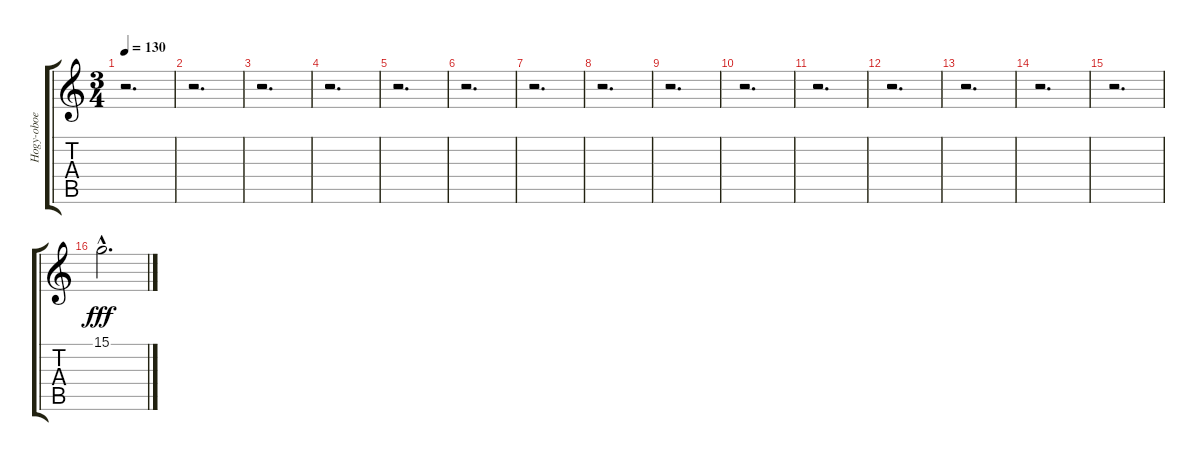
\track ("Hogy-oboe" "Hogy-oboe") {instrument oboe}
\staff {score tabs}
\tuning (E4 B3 G3 D3 A2 E2) {hide}
\ts (3 4)
\tempo 130
\clef g2
\ks c
r.2{d dy fff} |
r.2{d} |
r.2{d} |
r.2{d} |
r.2{d} |
r.2{d} |
r.2{d} |
r.2{d} |
r.2{d} |
r.2{d} |
r.2{d} |
r.2{d} |
r.2{d} |
r.2{d} |
r.2{d} |
15.1{hac}.2{d volume 12 balance 5 instrument oboe}
